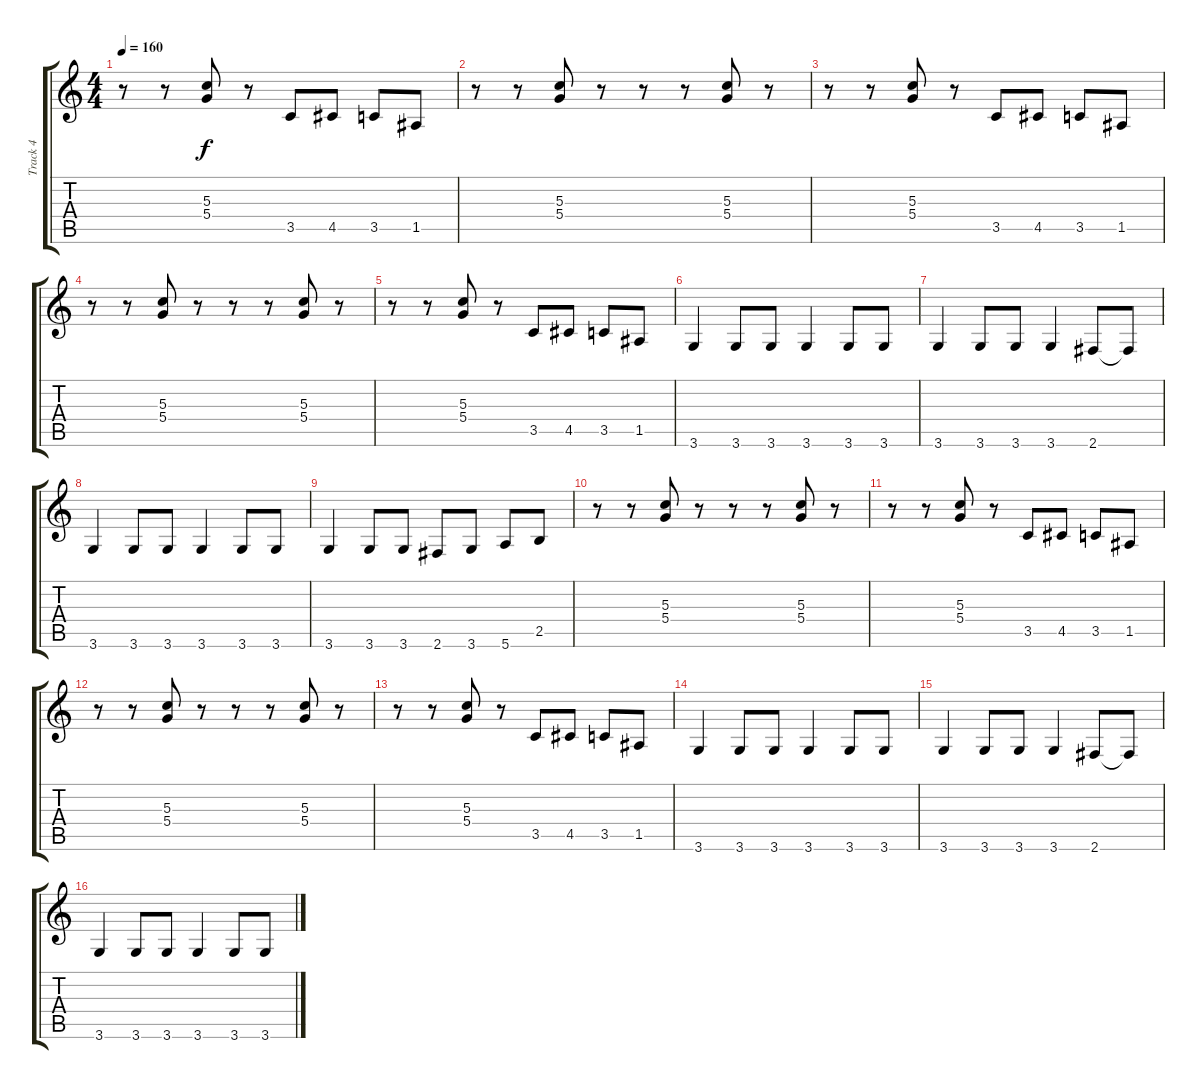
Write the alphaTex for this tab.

\track ("Track 4" "Track 4") {instrument distortionguitar}
\staff {score tabs}
\tuning (E4 B3 G3 D3 A2 E2) {hide}
\ts (4 4)
\tempo 160
\clef g2
\ks c
r.8{dy f} r.8 (5.3 5.4).8 r.8 3.5.8 4.5.8 3.5.8 1.5.8 |
r.8 r.8 (5.3 5.4).8 r.8 r.8 r.8 (5.3 5.4).8 r.8 |
r.8 r.8 (5.3 5.4).8 r.8 3.5.8 4.5.8 3.5.8 1.5.8 |
r.8 r.8 (5.3 5.4).8 r.8 r.8 r.8 (5.3 5.4).8 r.8 |
r.8 r.8 (5.3 5.4).8 r.8 3.5.8 4.5.8 3.5.8 1.5.8 |
3.6.4 3.6.8 3.6.8 3.6.4 3.6.8 3.6.8 |
3.6.4 3.6.8 3.6.8 3.6.4 2.6.8 2.6{t}.8 |
3.6.4 3.6.8 3.6.8 3.6.4 3.6.8 3.6.8 |
3.6.4 3.6.8 3.6.8 2.6.8 3.6.8 5.6.8 2.5.8 |
r.8 r.8 (5.3 5.4).8 r.8 r.8 r.8 (5.3 5.4).8 r.8 |
r.8 r.8 (5.3 5.4).8 r.8 3.5.8 4.5.8 3.5.8 1.5.8 |
r.8 r.8 (5.3 5.4).8 r.8 r.8 r.8 (5.3 5.4).8 r.8 |
r.8 r.8 (5.3 5.4).8 r.8 3.5.8 4.5.8 3.5.8 1.5.8 |
3.6.4 3.6.8 3.6.8 3.6.4 3.6.8 3.6.8 |
3.6.4 3.6.8 3.6.8 3.6.4 2.6.8 2.6{t}.8 |
3.6.4 3.6.8 3.6.8 3.6.4 3.6.8 3.6.8
